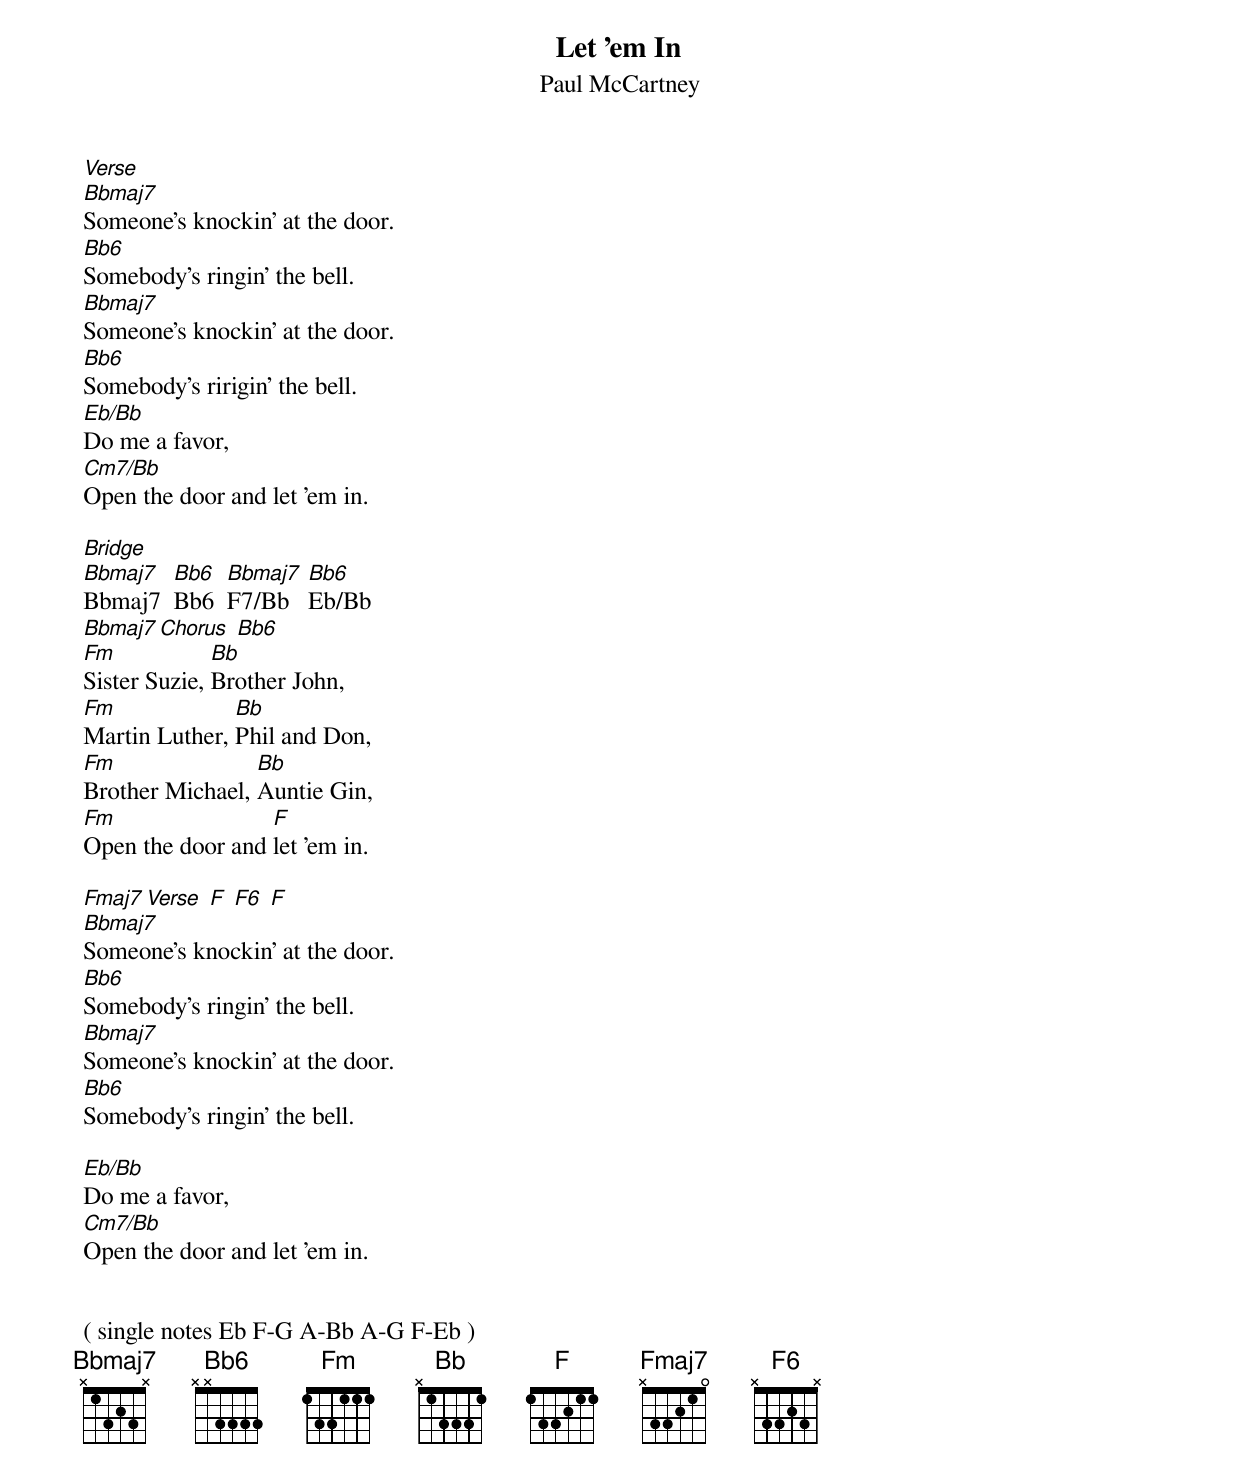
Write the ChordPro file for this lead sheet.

{title:Let 'em In}
{subtitle:Paul McCartney}

[Verse]
[Bbmaj7]Someone's knockin' at the door.
[Bb6]Somebody's ringin' the bell.
[Bbmaj7]Someone's knockin' at the door.
[Bb6]Somebody's ririgin' the bell.
[Eb/Bb]Do me a favor,
[Cm7/Bb]Open the door and let 'em in.

[Bridge]
[Bbmaj7]Bbmaj7  [Bb6]Bb6  [Bbmaj7]F7/Bb   [Bb6]Eb/Bb
[Bbmaj7][Chorus] [Bb6]
[Fm]Sister Suzie, [Bb]Brother John,
[Fm]Martin Luther, [Bb]Phil and Don,
[Fm]Brother Michael, [Bb]Auntie Gin,
[Fm]Open the door and [F]let 'em in.

[Fmaj7][Verse] [F] [F6] [F]
[Bbmaj7]Someone's knockin' at the door.
[Bb6]Somebody's ringin' the bell.
[Bbmaj7]Someone's knockin' at the door.
[Bb6]Somebody's ringin' the bell.

[Eb/Bb]Do me a favor,
[Cm7/Bb]Open the door and let 'em in.


( single notes Eb F-G A-Bb A-G F-Eb )
